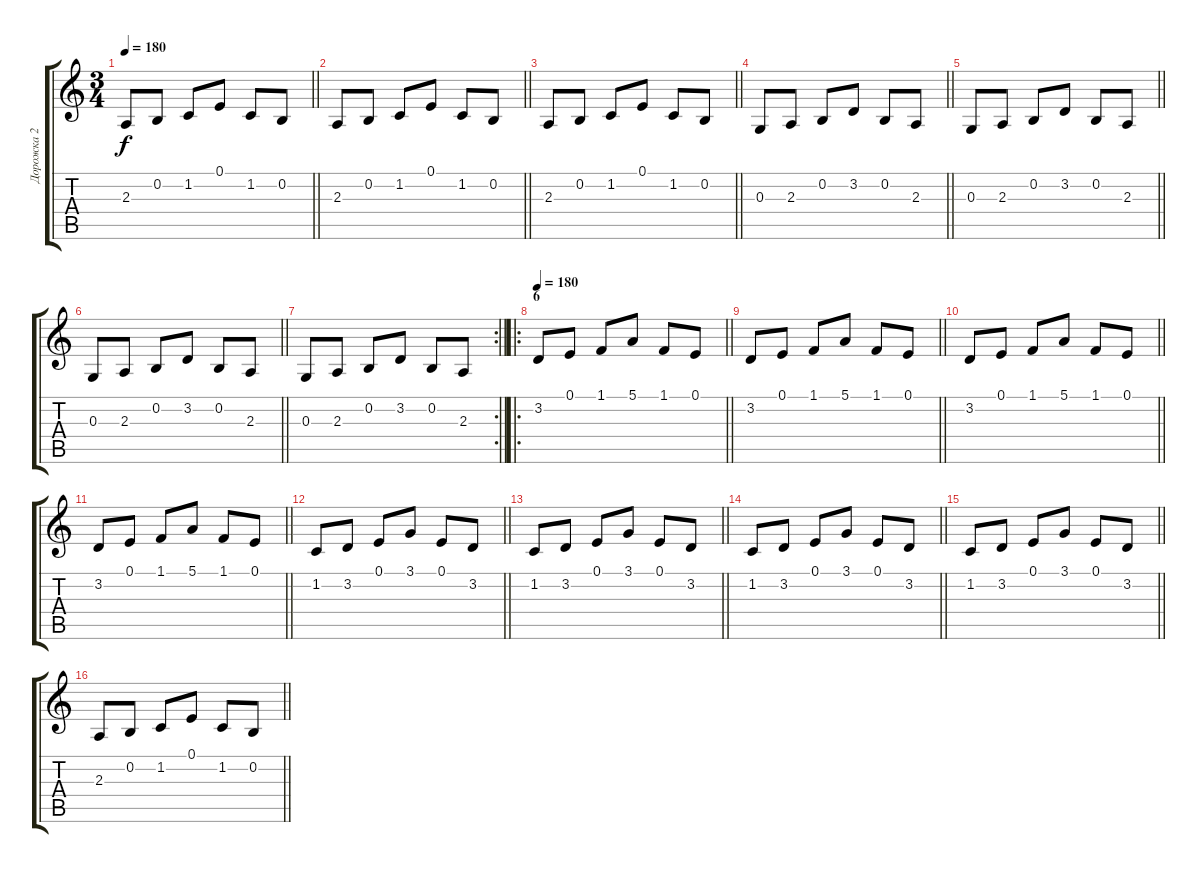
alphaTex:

\track ("Дорожка 2" "Дорожка 2") {instrument brightacousticpiano}
\staff {score tabs}
\tuning (E4 B3 G3 D3 A2 E2) {hide}
\ts (3 4)
\tempo 180
\clef g2
\barLineRight lightlight
\ks c
2.3.8{dy f} 0.2.8 1.2.8 0.1.8 1.2.8 0.2.8 |
\barLineRight lightlight
2.3.8 0.2.8 1.2.8 0.1.8 1.2.8 0.2.8 |
\barLineRight lightlight
2.3.8 0.2.8 1.2.8 0.1.8 1.2.8 0.2.8 |
\barLineRight lightlight
0.3.8 2.3.8 0.2.8 3.2.8 0.2.8 2.3.8 |
\barLineRight lightlight
0.3.8 2.3.8 0.2.8 3.2.8 0.2.8 2.3.8 |
\barLineRight lightlight
0.3.8 2.3.8 0.2.8 3.2.8 0.2.8 2.3.8 |
\rc 2
\barLineRight lightlight
0.3.8 2.3.8 0.2.8 3.2.8 0.2.8 2.3.8 |
\ro
\section ("" "6")
\tempo 180
\barLineRight lightlight
3.2.8{volume 12} 0.1.8 1.1.8 5.1.8 1.1.8 0.1.8 |
\barLineRight lightlight
3.2.8 0.1.8 1.1.8 5.1.8 1.1.8 0.1.8 |
\barLineRight lightlight
3.2.8 0.1.8 1.1.8 5.1.8 1.1.8 0.1.8 |
\barLineRight lightlight
3.2.8 0.1.8 1.1.8 5.1.8 1.1.8 0.1.8 |
\barLineRight lightlight
1.2.8 3.2.8 0.1.8 3.1.8 0.1.8 3.2.8 |
\barLineRight lightlight
1.2.8 3.2.8 0.1.8 3.1.8 0.1.8 3.2.8 |
\barLineRight lightlight
1.2.8 3.2.8 0.1.8 3.1.8 0.1.8 3.2.8 |
\barLineRight lightlight
1.2.8 3.2.8 0.1.8 3.1.8 0.1.8 3.2.8 |
\barLineRight lightlight
2.3.8 0.2.8 1.2.8 0.1.8 1.2.8 0.2.8
